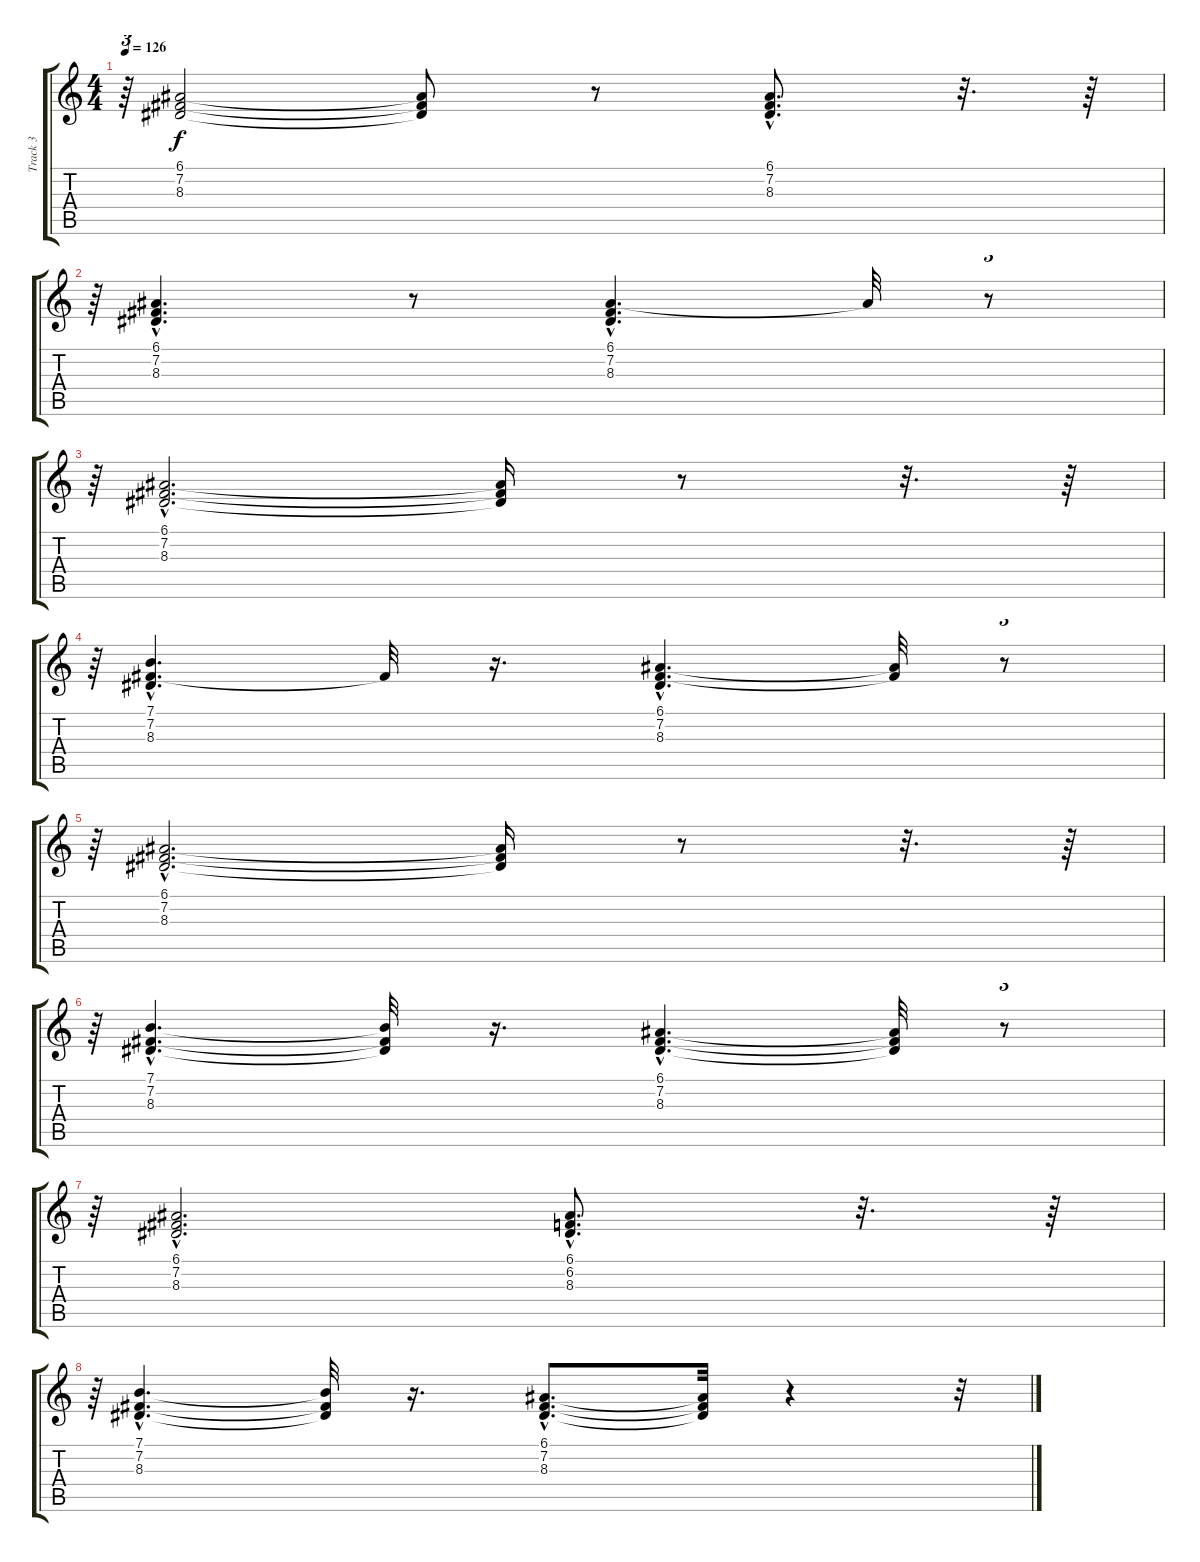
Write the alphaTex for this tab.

\track ("Track 3" "Track 3") {instrument acousticgrandpiano}
\staff {score tabs}
\tuning (E4 B3 G3 D3 A2 E2) {hide}
\ts (4 4)
\tempo 126
\clef g2
\ks c
r.64{tu (3 2) dy f} (6.1 7.2 8.3).2 (6.1{t} 7.2{t} 8.3{t}).8 r.8 (6.1{hac} 7.2{hac} 8.3{hac}).8{d} r.32{d} r.64 |
r.64{tu (3 2)} (6.1{hac} 7.2{hac} 8.3{hac}).4{d} r.8 (6.1{hac} 7.2{hac} 8.3{hac}).4{d} 6.1{t}.32 r.8{tu (3 2)} |
r.64{tu (3 2)} (6.1{hac} 7.2{hac} 8.3{hac}).2{d} (6.1{t} 7.2{t} 8.3{t}).16 r.8 r.32{d} r.64 |
r.64{tu (3 2)} (7.1{hac} 7.2{hac} 8.3{hac}).4{d} 7.2{t}.32 r.16{d} (6.1{hac} 7.2{hac} 8.3{hac}).4{d} (6.1{t} 7.2{t}).32 r.8{tu (3 2)} |
r.64{tu (3 2)} (6.1{hac} 7.2{hac} 8.3{hac}).2{d} (6.1{t} 7.2{t} 8.3{t}).16 r.8 r.32{d} r.64 |
r.64{tu (3 2)} (7.1{hac} 7.2{hac} 8.3{hac}).4{d} (7.1{t} 7.2{t} 8.3{t}).32 r.16{d} (6.1{hac} 7.2{hac} 8.3{hac}).4{d} (6.1{t} 7.2{t} 8.3{t}).32 r.8{tu (3 2)} |
r.64{tu (3 2)} (6.1 7.2{hac} 8.3).2{d} (6.1{hac} 6.2{hac} 8.3{hac}).8{d} r.32{d} r.64 |
r.64{tu (3 2)} (7.1{hac} 7.2{hac} 8.3{hac}).4{d} (7.1{t} 7.2{t} 8.3{t}).32 r.16{d} (6.1{hac} 7.2{hac} 8.3{hac}).8{d} (6.1{t} 7.2{t} 8.3{t}).32 r.4 r.32{tu (3 2)}
